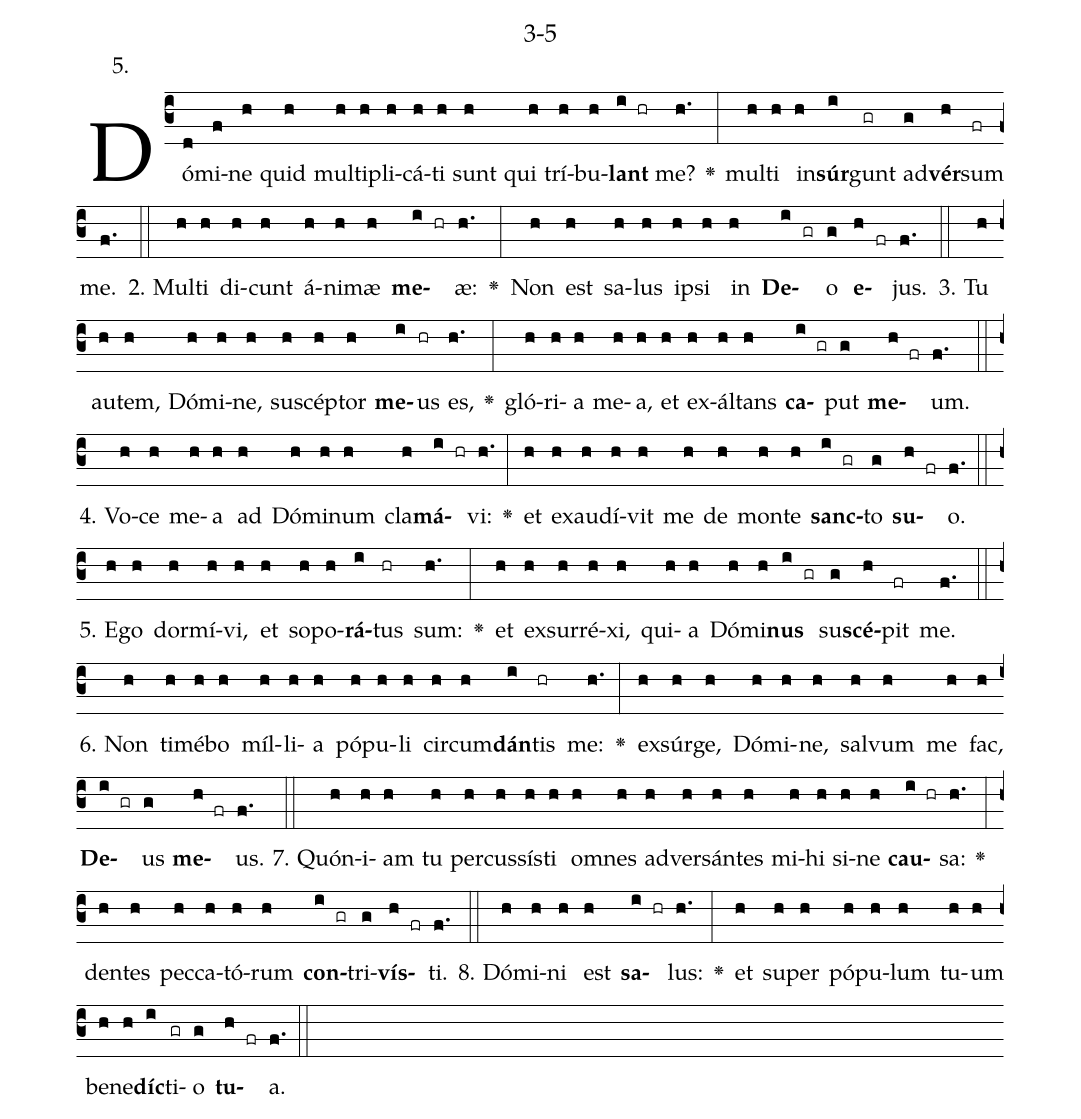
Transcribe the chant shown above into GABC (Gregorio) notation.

name: 3-5;
annotation: 5.;
%%
(c3)Dó(d)mi(f)ne(h) quid(h) mul(h)ti(h)pli(h)cá(h)ti(h) sunt(h) qui(h) trí(h)bu(h)<b>lant</b>(i hr) me?(h.) <v>\greheightstar</v>(:) mul(h)ti(h) in(h)<b>súr</b>(i)gunt(gr) ad(g)<b>vér</b>(h)sum(fr) me.(f.) (::)
2. Mul(h)ti(h) di(h)cunt(h) á(h)ni(h)mæ(h) <b>me</b>(i hr)æ:(h.) <v>\greheightstar</v>(:) Non(h) est(h) sa(h)lus(h) ip(h)si(h) in(h) <b>De</b>(i gr)o(g) <b>e</b>(h fr)jus.(f.) (::)
3. Tu(h) au(h)tem,(h) Dó(h)mi(h)ne,(h) su(h)scép(h)tor(h) <b>me</b>(i)us(hr) es,(h.) <v>\greheightstar</v>(:) gló(h)ri(h)a(h) me(h)a,(h) et(h) ex(h)ál(h)tans(h) <b>ca</b>(i gr)put(g) <b>me</b>(h fr)um.(f.) (::)
4. Vo(h)ce(h) me(h)a(h) ad(h) Dó(h)mi(h)num(h) cla(h)<b>má</b>(i hr)vi:(h.) <v>\greheightstar</v>(:) et(h) ex(h)au(h)dí(h)vit(h) me(h) de(h) mon(h)te(h) <b>sanc</b>(i gr)to(g) <b>su</b>(h fr)o.(f.) (::)
5. E(h)go(h) dor(h)mí(h)vi,(h) et(h) so(h)po(h)<b>rá</b>(i)tus(hr) sum:(h.) <v>\greheightstar</v>(:) et(h) ex(h)sur(h)ré(h)xi,(h) qui(h)a(h) Dó(h)mi(h)<b>nus</b>(i gr) su(g)<b>scé</b>(h)pit(fr) me.(f.) (::)
6. Non(h) ti(h)mé(h)bo(h) míl(h)li(h)a(h) pó(h)pu(h)li(h) cir(h)cum(h)<b>dán</b>(i)tis(hr) me:(h.) <v>\greheightstar</v>(:) ex(h)súr(h)ge,(h) Dó(h)mi(h)ne,(h) sal(h)vum(h) me(h) fac,(h) <b>De</b>(i gr)us(g) <b>me</b>(h fr)us.(f.) (::)
7. Quón(h)i(h)am(h) tu(h) per(h)cus(h)sís(h)ti(h) om(h)nes(h) ad(h)ver(h)sán(h)tes(h) mi(h)hi(h) si(h)ne(h) <b>cau</b>(i hr)sa:(h.) <v>\greheightstar</v>(:) den(h)tes(h) pec(h)ca(h)tó(h)rum(h) <b>con</b>(i gr)tri(g)<b>vís</b>(h fr)ti.(f.) (::)
8. Dó(h)mi(h)ni(h) est(h) <b>sa</b>(i hr)lus:(h.) <v>\greheightstar</v>(:) et(h) su(h)per(h) pó(h)pu(h)lum(h) tu(h)um(h) be(h)ne(h)<b>díc</b>(i)ti(gr)o(g) <b>tu</b>(h fr)a.(f.) (::)
